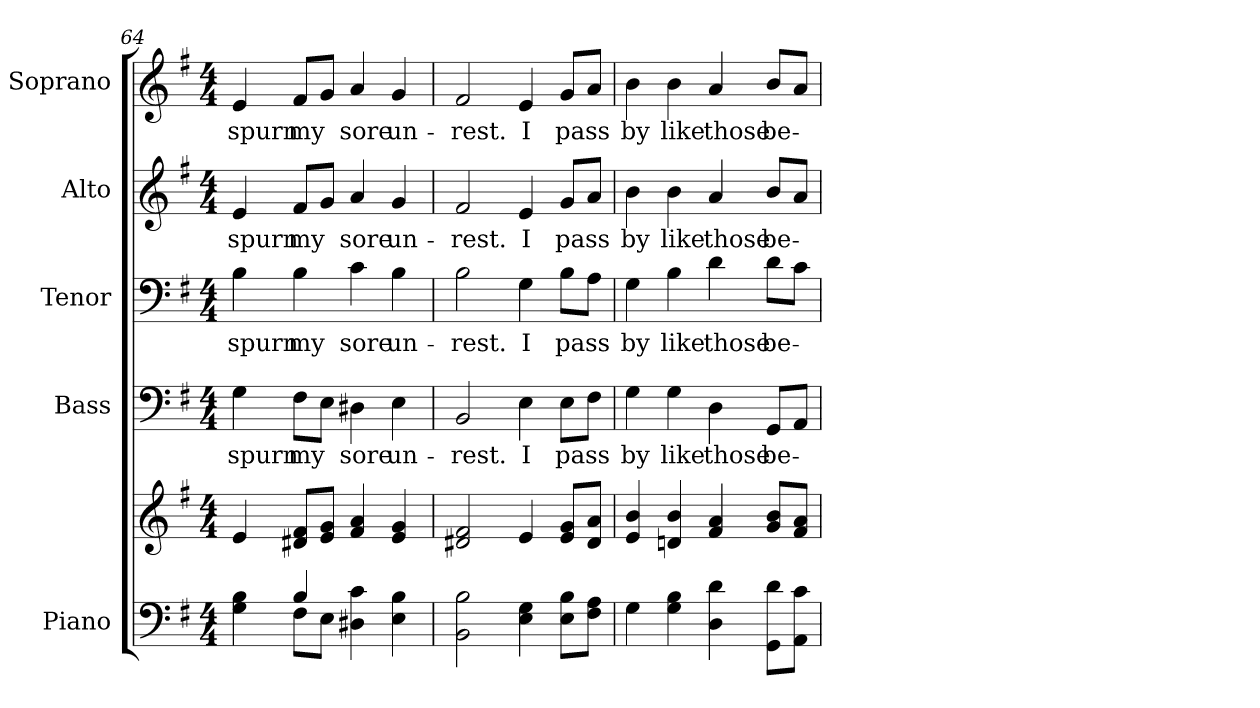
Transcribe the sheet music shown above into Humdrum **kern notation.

**kern	**kern	**kern	**text	**kern	**text	**kern	**text	**kern	**text
*part5	*part5	*part4	*part4	*part3	*part3	*part2	*part2	*part1	*part1
*staff6	*staff5	*staff4	*staff4	*staff3	*staff3	*staff2	*staff2	*staff1	*staff1
*I"Piano	*	*I"Bass	*	*I"Tenor	*	*I"Alto	*	*I"Soprano	*
*I'Pno.	*	*I'B.	*	*I'T.	*	*I'A.	*	*I'S.	*
!!LO:PB:g=z
*clefF4	*clefG2	*clefF4	*	*clefF4	*	*clefG2	*	*clefG2	*
*k[f#]	*k[f#]	*k[f#]	*	*k[f#]	*	*k[f#]	*	*k[f#]	*
*G:	*G:	*G:	*	*G:	*	*G:	*	*G:	*
*M4/4	*M4/4	*M4/4	*	*M4/4	*	*M4/4	*	*M4/4	*
=64	=64	=64	=64	=64	=64	=64	=64	=64	=64
*^	*	*	*	*	*	*	*	*	*
!	!	!	!	!LO:LY:b:color=#000000	!	!	!	!	!	!
!	!	!	!	!	!	!LO:LY:b:color=#000000	!	!	!	!
!	!	!	!	!	!	!	!	!LO:LY:b:color=#000000	!	!
!	!	!	!	!	!	!	!	!	!	!LO:LY:b:color=#000000
4Gi\ 4Bi	4ryy	4ei/	4Gi\	spurn	4Bi\	spurn	4ei/	spurn	4ei/	spurn
!	!	!	!	!LO:LY:b:color=#000000	!	!	!	!	!	!
!	!	!	!	!	!	!LO:LY:b:color=#000000	!	!	!	!
!	!	!	!	!	!	!	!	!LO:LY:b:color=#000000	!	!
!	!	!	!	!	!	!	!	!	!	!LO:LY:b:color=#000000
4Bi/	8F#i\L	8d#Xi/ 8f#iL	8F#i\L	my	4Bi\	my	8f#i/L	my	8f#i/L	my
.	8Ei\J	8ei/ 8giJ	8Ei\J	.	.	.	8gi/J	.	8gi/J	.
!	!	!	!	!LO:LY:b:color=#000000	!	!	!	!	!	!
!	!	!	!	!	!	!LO:LY:b:color=#000000	!	!	!	!
!	!	!	!	!	!	!	!	!LO:LY:b:color=#000000	!	!
!	!	!	!	!	!	!	!	!	!	!LO:LY:b:color=#000000
4D#Xi\ 4ci	2ryy	4f#i/ 4ai	4D#Xi\	sore	4ci\	sore	4ai/	sore	4ai/	sore
!	!	!	!	!LO:LY:b:color=#000000	!	!	!	!	!	!
!	!	!	!	!	!	!LO:LY:b:color=#000000	!	!	!	!
!	!	!	!	!	!	!	!	!LO:LY:b:color=#000000	!	!
!	!	!	!	!	!	!	!	!	!	!LO:LY:b:color=#000000
4Ei\ 4Bi	.	4ei/ 4gi	4Ei\	un-	4Bi\	un-	4gi/	un-	4gi/	un-
*v	*v	*	*	*	*	*	*	*	*	*
=65	=65	=65	=65	=65	=65	=65	=65	=65	=65
!	!	!	!LO:LY:b:color=#000000	!	!	!	!	!	!
!	!	!	!	!	!LO:LY:b:color=#000000	!	!	!	!
!	!	!	!	!	!	!	!LO:LY:b:color=#000000	!	!
!	!	!	!	!	!	!	!	!	!LO:LY:b:color=#000000
2BBi\ 2Bi	2d#Xi/ 2f#i	2BBi/	-rest.	2Bi\	-rest.	2f#i/	-rest.	2f#i/	-rest.
!	!	!	!LO:LY:b:color=#000000	!	!	!	!	!	!
!	!	!	!	!	!LO:LY:b:color=#000000	!	!	!	!
!	!	!	!	!	!	!	!LO:LY:b:color=#000000	!	!
!	!	!	!	!	!	!	!	!	!LO:LY:b:color=#000000
4Ei\ 4Gi	4ei/	4Ei\	I	4Gi\	I	4ei/	I	4ei/	I
!	!	!	!LO:LY:b:color=#000000	!	!	!	!	!	!
!	!	!	!	!	!LO:LY:b:color=#000000	!	!	!	!
!	!	!	!	!	!	!	!LO:LY:b:color=#000000	!	!
!	!	!	!	!	!	!	!	!	!LO:LY:b:color=#000000
8Ei\ 8BiL	8ei/ 8giL	8Ei\L	pass	8Bi\L	pass	8gi/L	pass	8gi/L	pass
8F#i\ 8AiJ	8d#i/ 8aiJ	8F#i\J	.	8Ai\J	.	8ai/J	.	8ai/J	.
=66	=66	=66	=66	=66	=66	=66	=66	=66	=66
!	!	!	!LO:LY:b:color=#000000	!	!	!	!	!	!
!	!	!	!	!	!LO:LY:b:color=#000000	!	!	!	!
!	!	!	!	!	!	!	!LO:LY:b:color=#000000	!	!
!	!	!	!	!	!	!	!	!	!LO:LY:b:color=#000000
4Gi\	4ei/ 4bi	4Gi\	by	4Gi\	by	4bi\	by	4bi\	by
!	!	!	!LO:LY:b:color=#000000	!	!	!	!	!	!
!	!	!	!	!	!LO:LY:b:color=#000000	!	!	!	!
!	!	!	!	!	!	!	!LO:LY:b:color=#000000	!	!
!	!	!	!	!	!	!	!	!	!LO:LY:b:color=#000000
4Gi\ 4Bi	4dni/ 4bi	4Gi\	like	4Bi\	like	4bi\	like	4bi\	like
!	!	!	!LO:LY:b:color=#000000	!	!	!	!	!	!
!	!	!	!	!	!LO:LY:b:color=#000000	!	!	!	!
!	!	!	!	!	!	!	!LO:LY:b:color=#000000	!	!
!	!	!	!	!	!	!	!	!	!LO:LY:b:color=#000000
4Di\ 4di	4f#i/ 4ai	4Di\	those	4di\	those	4ai/	those	4ai/	those
!	!	!	!LO:LY:b:color=#000000	!	!	!	!	!	!
!	!	!	!	!	!LO:LY:b:color=#000000	!	!	!	!
!	!	!	!	!	!	!	!LO:LY:b:color=#000000	!	!
!	!	!	!	!	!	!	!	!	!LO:LY:b:color=#000000
8GGi\ 8diL	8gi/ 8biL	8GGi/L	be-	8di\L	be-	8bi/L	be-	8bi/L	be-
8AAi\ 8ciJ	8f#i/ 8aiJ	8AAi/J	.	8ci\J	.	8ai/J	.	8ai/J	.
=	=	=	=	=	=	=	=	=	=
*-	*-	*-	*-	*-	*-	*-	*-	*-	*-
